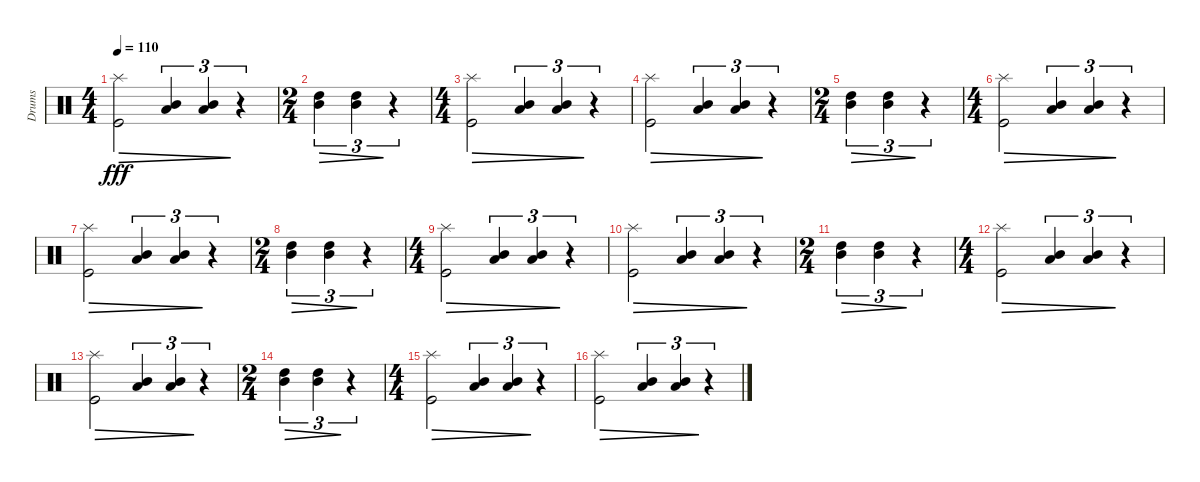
\track ("Lars Urlich" "Drums") {instrument percussion}
\staff {score}
\articulation defaults
\ts (4 4)
\tempo 110
\clef neutral
\ks c
("Splash (hit)" "Kick (hit)").2{dec dy fff} ("Mid Tom (hit)" "Low Tom (hit)").4{tu (3 2) dec} ("Mid Tom (hit)" "Low Tom (hit)").4{tu (3 2) dec} r.4{tu (3 2)} |
\ts (2 4)
("High Tom (hit)" "Mid Tom (hit)").4{tu (3 2) dec} ("High Tom (hit)" "Mid Tom (hit)").4{tu (3 2) dec} r.4{tu (3 2)} |
\ts (4 4)
("Splash (hit)" "Kick (hit)").2{dec} ("Mid Tom (hit)" "Low Tom (hit)").4{tu (3 2) dec} ("Mid Tom (hit)" "Low Tom (hit)").4{tu (3 2) dec} r.4{tu (3 2)} |
("Splash (hit)" "Kick (hit)").2{dec} ("Mid Tom (hit)" "Low Tom (hit)").4{tu (3 2) dec} ("Mid Tom (hit)" "Low Tom (hit)").4{tu (3 2) dec} r.4{tu (3 2)} |
\ts (2 4)
("High Tom (hit)" "Mid Tom (hit)").4{tu (3 2) dec} ("High Tom (hit)" "Mid Tom (hit)").4{tu (3 2) dec} r.4{tu (3 2)} |
\ts (4 4)
("Splash (hit)" "Kick (hit)").2{dec} ("Mid Tom (hit)" "Low Tom (hit)").4{tu (3 2) dec} ("Mid Tom (hit)" "Low Tom (hit)").4{tu (3 2) dec} r.4{tu (3 2)} |
("Splash (hit)" "Kick (hit)").2{dec} ("Mid Tom (hit)" "Low Tom (hit)").4{tu (3 2) dec} ("Mid Tom (hit)" "Low Tom (hit)").4{tu (3 2) dec} r.4{tu (3 2)} |
\ts (2 4)
("High Tom (hit)" "Mid Tom (hit)").4{tu (3 2) dec} ("High Tom (hit)" "Mid Tom (hit)").4{tu (3 2) dec} r.4{tu (3 2)} |
\ts (4 4)
("Splash (hit)" "Kick (hit)").2{dec} ("Mid Tom (hit)" "Low Tom (hit)").4{tu (3 2) dec} ("Mid Tom (hit)" "Low Tom (hit)").4{tu (3 2) dec} r.4{tu (3 2)} |
("Splash (hit)" "Kick (hit)").2{dec} ("Mid Tom (hit)" "Low Tom (hit)").4{tu (3 2) dec} ("Mid Tom (hit)" "Low Tom (hit)").4{tu (3 2) dec} r.4{tu (3 2)} |
\ts (2 4)
("High Tom (hit)" "Mid Tom (hit)").4{tu (3 2) dec} ("High Tom (hit)" "Mid Tom (hit)").4{tu (3 2) dec} r.4{tu (3 2)} |
\ts (4 4)
("Splash (hit)" "Kick (hit)").2{dec} ("Mid Tom (hit)" "Low Tom (hit)").4{tu (3 2) dec} ("Mid Tom (hit)" "Low Tom (hit)").4{tu (3 2) dec} r.4{tu (3 2)} |
("Splash (hit)" "Kick (hit)").2{dec} ("Mid Tom (hit)" "Low Tom (hit)").4{tu (3 2) dec} ("Mid Tom (hit)" "Low Tom (hit)").4{tu (3 2) dec} r.4{tu (3 2)} |
\ts (2 4)
("High Tom (hit)" "Mid Tom (hit)").4{tu (3 2) dec} ("High Tom (hit)" "Mid Tom (hit)").4{tu (3 2) dec} r.4{tu (3 2)} |
\ts (4 4)
("Splash (hit)" "Kick (hit)").2{dec} ("Mid Tom (hit)" "Low Tom (hit)").4{tu (3 2) dec} ("Mid Tom (hit)" "Low Tom (hit)").4{tu (3 2) dec} r.4{tu (3 2)} |
("Splash (hit)" "Kick (hit)").2{dec} ("Mid Tom (hit)" "Low Tom (hit)").4{tu (3 2) dec} ("Mid Tom (hit)" "Low Tom (hit)").4{tu (3 2) dec} r.4{tu (3 2)}
